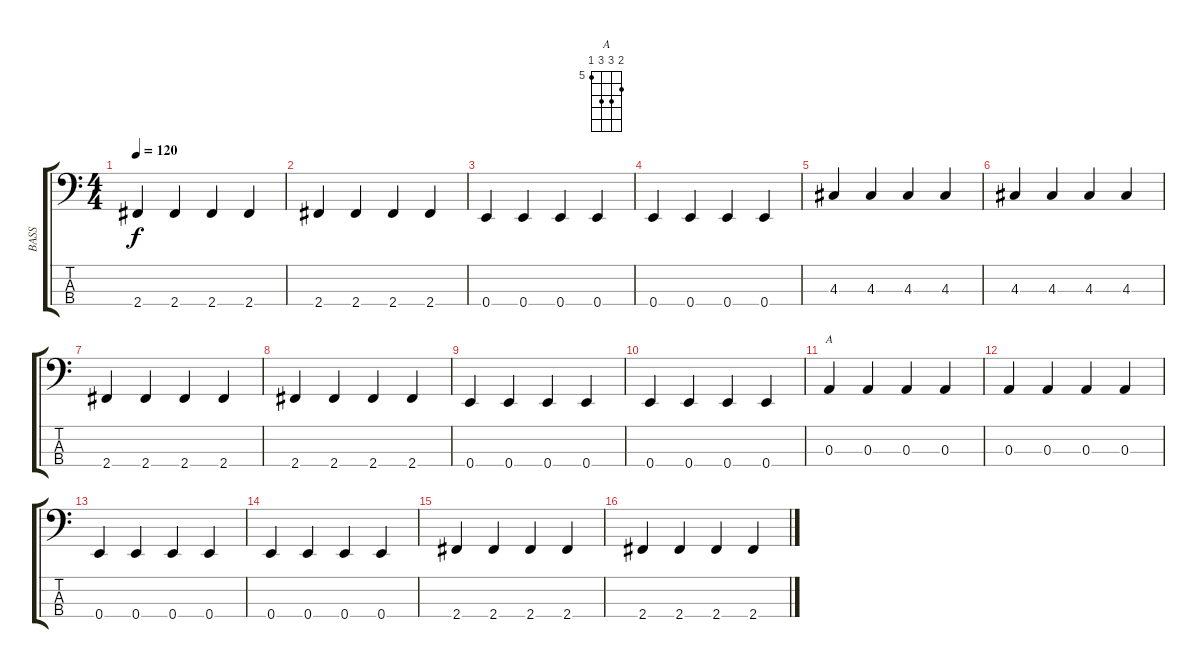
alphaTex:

\track ("BASS" "BASS") {instrument electricbassfinger}
\staff {score tabs}
\tuning (G2 D2 A1 E1) {hide}
\chord ("A" 6 7 7 5) {firstfret 5}
\ts (4 4)
\tempo 120
\clef f4
\ks c
2.4.4{dy f} 2.4.4 2.4.4 2.4.4 |
2.4.4 2.4.4 2.4.4 2.4.4 |
0.4.4 0.4.4 0.4.4 0.4.4 |
0.4.4 0.4.4 0.4.4 0.4.4 |
4.3.4 4.3.4 4.3.4 4.3.4 |
4.3.4 4.3.4 4.3.4 4.3.4 |
2.4.4 2.4.4 2.4.4 2.4.4 |
2.4.4 2.4.4 2.4.4 2.4.4 |
0.4.4 0.4.4 0.4.4 0.4.4 |
0.4.4 0.4.4 0.4.4 0.4.4 |
0.3.4{ch "A"} 0.3.4 0.3.4 0.3.4 |
0.3.4 0.3.4 0.3.4 0.3.4 |
0.4.4 0.4.4 0.4.4 0.4.4 |
0.4.4 0.4.4 0.4.4 0.4.4 |
2.4.4 2.4.4 2.4.4 2.4.4 |
2.4.4 2.4.4 2.4.4 2.4.4
